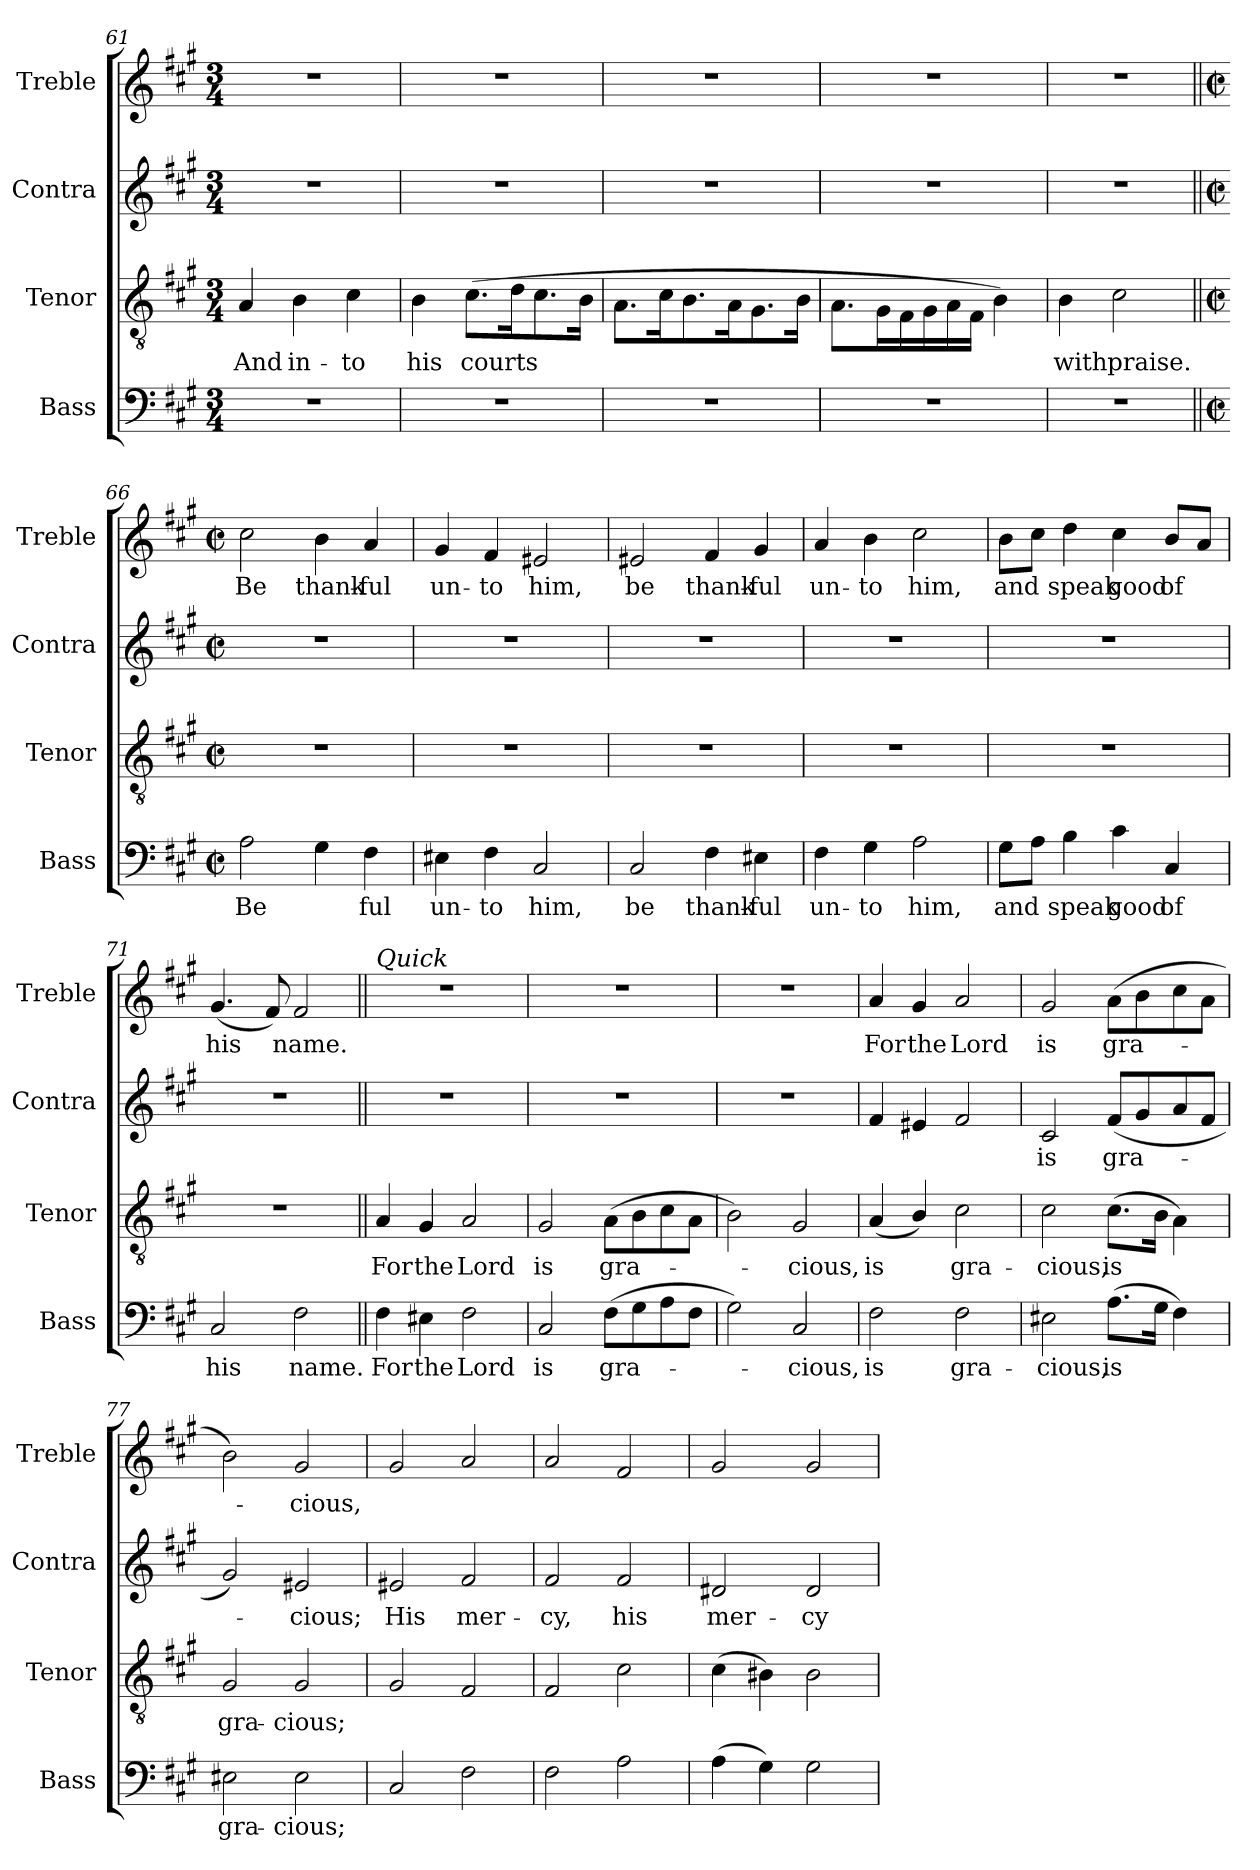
**kern	**text	**kern	**text	**kern	**text	**kern	**text
*part4	*part4	*part3	*part3	*part2	*part2	*part1	*part1
*staff4	*staff4	*staff3	*staff3	*staff2	*staff2	*staff1	*staff1
*I"Bass	*	*I"Tenor	*	*I"Contra	*	*I"Treble	*
*I'Bass	*	*I'Tenor	*	*I'Contra	*	*I'Treble	*
*clefF4	*	*clefGv2	*	*clefG2	*	*clefG2	*
*k[f#c#g#]	*	*k[f#c#g#]	*	*k[f#c#g#]	*	*k[f#c#g#]	*
*M3/4	*	*M3/4	*	*M3/4	*	*M3/4	*
=61	=61	=61	=61	=61	=61	=61	=61
!	!	!	!LO:LY:b	!	!	!	!
2.r	.	4A/	And	2.r	.	2.r	.
!	!	!	!LO:LY:b	!	!	!	!
.	.	4B\	in-	.	.	.	.
!	!	!	!LO:LY:b	!	!	!	!
.	.	4c#\	-to	.	.	.	.
=62	=62	=62	=62	=62	=62	=62	=62
!	!	!	!LO:LY:b	!	!	!	!
2.r	.	4B\	his	2.r	.	2.r	.
!	!	!	!LO:LY:b	!	!	!	!
.	.	(8.c#\L	courts	.	.	.	.
.	.	16d\K	.	.	.	.	.
.	.	8.c#\	.	.	.	.	.
.	.	16B\Jk	.	.	.	.	.
=63	=63	=63	=63	=63	=63	=63	=63
2.r	.	8.A\L	.	2.r	.	2.r	.
.	.	16c#\K	.	.	.	.	.
.	.	8.B\	.	.	.	.	.
.	.	16A\K	.	.	.	.	.
.	.	8.G#\	.	.	.	.	.
.	.	16B\Jk	.	.	.	.	.
=64	=64	=64	=64	=64	=64	=64	=64
2.r	.	8.A\L	.	2.r	.	2.r	.
.	.	16G#\L	.	.	.	.	.
.	.	16F#\	.	.	.	.	.
.	.	16G#\	.	.	.	.	.
.	.	16A\	.	.	.	.	.
.	.	16F#\JJ	.	.	.	.	.
.	.	4B\)	.	.	.	.	.
=65	=65	=65	=65	=65	=65	=65	=65
!	!	!	!LO:LY:b	!	!	!	!
2.r	.	4B\	with	2.r	.	2.r	.
!	!	!	!LO:LY:b	!	!	!	!
.	.	2c#\	praise.	.	.	.	.
=66||	=66||	=66||	=66||	=66||	=66||	=66||	=66||
*M2/2	*	*M2/2	*	*M2/2	*	*M2/2	*
*met(c|)	*	*met(c|)	*	*met(c|)	*	*met(c|)	*
!	!LO:LY:b	!	!	!	!	!	!LO:LY:b
2A\	Be	1r	.	1r	.	2cc#\	Be
!	!	!	!	!	!	!	!LO:LY:b
4G#\	.	.	.	.	.	4b\	thank-
!	!LO:LY:b	!	!	!	!	!	!LO:LY:b
4F#\	-ful	.	.	.	.	4a/	-ful
=67	=67	=67	=67	=67	=67	=67	=67
!	!LO:LY:b	!	!	!	!	!	!LO:LY:b
4E#X\	un-	1r	.	1r	.	4g#/	un-
!	!LO:LY:b	!	!	!	!	!	!LO:LY:b
4F#\	-to	.	.	.	.	4f#/	-to
!	!LO:LY:b	!	!	!	!	!	!LO:LY:b
2C#/	him,	.	.	.	.	2e#X/	him,
=68	=68	=68	=68	=68	=68	=68	=68
!	!LO:LY:b	!	!	!	!	!	!LO:LY:b
2C#/	be	1r	.	1r	.	2e#X/	be
!	!LO:LY:b	!	!	!	!	!	!LO:LY:b
4F#\	thank-	.	.	.	.	4f#/	thank-
!	!LO:LY:b	!	!	!	!	!	!LO:LY:b
4E#X\	-ful	.	.	.	.	4g#/	-ful
=69	=69	=69	=69	=69	=69	=69	=69
!	!LO:LY:b	!	!	!	!	!	!LO:LY:b
4F#\	un-	1r	.	1r	.	4a/	un-
!	!LO:LY:b	!	!	!	!	!	!LO:LY:b
4G#\	-to	.	.	.	.	4b\	-to
!	!LO:LY:b	!	!	!	!	!	!LO:LY:b
2A\	him,	.	.	.	.	2cc#\	him,
=70	=70	=70	=70	=70	=70	=70	=70
!	!LO:LY:b	!	!	!	!	!	!LO:LY:b
8G#\L	and	1r	.	1r	.	8b\L	and
8A\J	.	.	.	.	.	8cc#\J	.
!	!LO:LY:b	!	!	!	!	!	!LO:LY:b
4B\	speak	.	.	.	.	4dd\	speak
!	!LO:LY:b	!	!	!	!	!	!LO:LY:b
4c#\	good	.	.	.	.	4cc#\	good
!	!LO:LY:b	!	!	!	!	!	!LO:LY:b
4C#/	of	.	.	.	.	8b/L	of
.	.	.	.	.	.	8a/J	.
=71	=71	=71	=71	=71	=71	=71	=71
!	!LO:LY:b	!	!	!	!	!	!LO:LY:b
2C#/	his	1r	.	1r	.	(4.g#/	his
.	.	.	.	.	.	8f#/)	.
!	!LO:LY:b	!	!	!	!	!	!LO:LY:b
2F#\	name.	.	.	.	.	2f#/	name.
=72||	=72||	=72||	=72||	=72||	=72||	=72||	=72||
*	*	*	*	*	*	*MM170	*
!	!	!	!	!	!	!LO:TX:a:i:t=Quick	!
!	!LO:LY:b	!	!LO:LY:b	!	!	!	!
4F#\	For	4A/	For	1r	.	1r	.
!	!LO:LY:b	!	!LO:LY:b	!	!	!	!
4E#X\	the	4G#/	the	.	.	.	.
!	!LO:LY:b	!	!LO:LY:b	!	!	!	!
2F#\	Lord	2A/	Lord	.	.	.	.
=73	=73	=73	=73	=73	=73	=73	=73
!	!LO:LY:b	!	!LO:LY:b	!	!	!	!
2C#/	is	2G#/	is	1r	.	1r	.
!	!LO:LY:b	!	!LO:LY:b	!	!	!	!
(8F#\L	gra-	(8A\L	gra-	.	.	.	.
8G#\	.	8B\	.	.	.	.	.
8A\	.	8c#\	.	.	.	.	.
8F#\J	.	8A\J	.	.	.	.	.
=74	=74	=74	=74	=74	=74	=74	=74
2G#\)	.	2B\)	.	1r	.	1r	.
!	!LO:LY:b	!	!LO:LY:b	!	!	!	!
2C#/	-cious,	2G#/	cious,	.	.	.	.
=75	=75	=75	=75	=75	=75	=75	=75
!	!LO:LY:b	!	!LO:LY:b	!	!	!	!LO:LY:b
2F#\	is	(4A/	is	4f#/	.	4a/	For
!	!	!	!	!	!	!	!LO:LY:b
.	.	4B/)	.	4e#X/	.	4g#/	the
!	!LO:LY:b	!	!LO:LY:b	!	!	!	!LO:LY:b
2F#\	gra-	2c#\	gra-	2f#/	.	2a/	Lord
=76	=76	=76	=76	=76	=76	=76	=76
!	!LO:LY:b	!	!LO:LY:b	!	!LO:LY:b	!	!LO:LY:b
2E#X\	-cious,	2c#\	-cious,	2c#/	is	2g#/	is
!	!LO:LY:b	!	!LO:LY:b	!	!LO:LY:b	!	!LO:LY:b
(8.A\L	is	(8.c#\L	is	(8f#/L	gra-	(8a\L	gra-
.	.	.	.	8g#/	.	8b\	.
16G#\Jk	.	16B\Jk	.	.	.	.	.
4F#\)	.	4A\)	.	8a/	.	8cc#\	.
.	.	.	.	8f#/J	.	8a\J	.
=77	=77	=77	=77	=77	=77	=77	=77
!	!LO:LY:b	!	!LO:LY:b	!	!	!	!
2E#X\	gra-	2G#/	gra-	2g#/)	.	2b\)	.
!	!LO:LY:b	!	!LO:LY:b	!	!LO:LY:b	!	!LO:LY:b
2E#\	-cious;	2G#/	-cious;	2e#X/	-cious;	2g#/	-cious,
=78	=78	=78	=78	=78	=78	=78	=78
!	!	!	!	!	!LO:LY:b	!	!
2C#/	.	2G#/	.	2e#X/	His	2g#/	.
!	!	!	!	!	!LO:LY:b	!	!
2F#\	.	2F#/	.	2f#/	mer-	2a/	.
=79	=79	=79	=79	=79	=79	=79	=79
!	!	!	!	!	!LO:LY:b	!	!
2F#\	.	2F#/	.	2f#/	-cy,	2a/	.
!	!	!	!	!	!LO:LY:b	!	!
2A\	.	2c#\	.	2f#/	his	2f#/	.
=80	=80	=80	=80	=80	=80	=80	=80
!	!	!	!	!	!LO:LY:b	!	!
(4A\	.	(4c#\	.	2d#X/	mer-	2g#/	.
4G#\)	.	4B#X\)	.	.	.	.	.
!	!	!	!	!	!LO:LY:b	!	!
2G#\	.	2B#\	.	2d#/	-cy	2g#/	.
=	=	=	=	=	=	=	=
*-	*-	*-	*-	*-	*-	*-	*-
